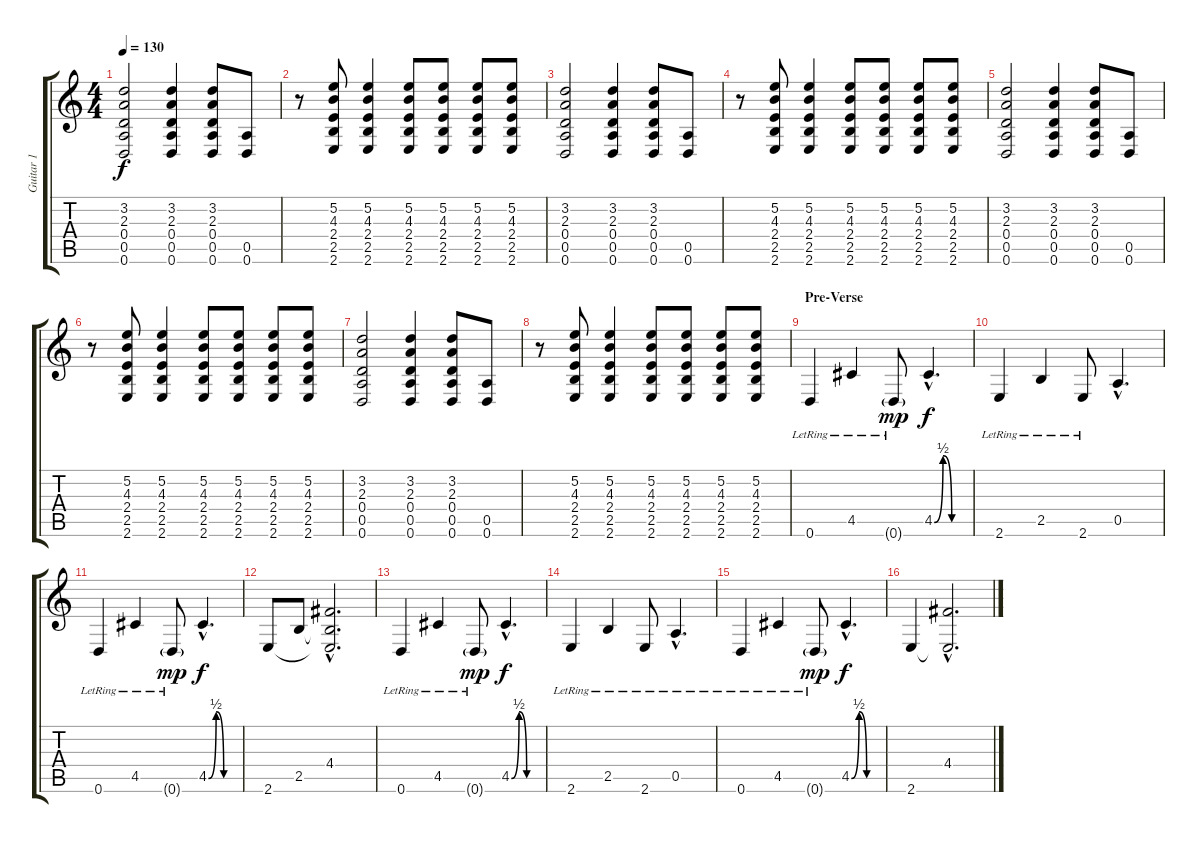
\track ("Guitar 1" "Guitar 1") {instrument electricguitarclean}
\staff {score tabs}
\tuning (E4 B3 G3 D3 A2 D2) {hide}
\ts (4 4)
\tempo 130
\clef g2
\ks c
(3.2 2.3 0.4 0.5 0.6).2{dy f} (3.2 2.3 0.4 0.5 0.6).4 (3.2 2.3 0.4 0.5 0.6).8 (0.5 0.6).8 |
r.8 (5.2 4.3 2.4 2.5 2.6).8 (5.2 4.3 2.4 2.5 2.6).4 (5.2 4.3 2.4 2.5 2.6).8 (5.2 4.3 2.4 2.5 2.6).8 (5.2 4.3 2.4 2.5 2.6).8 (5.2 4.3 2.4 2.5 2.6).8 |
(3.2 2.3 0.4 0.5 0.6).2 (3.2 2.3 0.4 0.5 0.6).4 (3.2 2.3 0.4 0.5 0.6).8 (0.5 0.6).8 |
r.8 (5.2 4.3 2.4 2.5 2.6).8 (5.2 4.3 2.4 2.5 2.6).4 (5.2 4.3 2.4 2.5 2.6).8 (5.2 4.3 2.4 2.5 2.6).8 (5.2 4.3 2.4 2.5 2.6).8 (5.2 4.3 2.4 2.5 2.6).8 |
(3.2 2.3 0.4 0.5 0.6).2 (3.2 2.3 0.4 0.5 0.6).4 (3.2 2.3 0.4 0.5 0.6).8 (0.5 0.6).8 |
r.8 (5.2 4.3 2.4 2.5 2.6).8 (5.2 4.3 2.4 2.5 2.6).4 (5.2 4.3 2.4 2.5 2.6).8 (5.2 4.3 2.4 2.5 2.6).8 (5.2 4.3 2.4 2.5 2.6).8 (5.2 4.3 2.4 2.5 2.6).8 |
(3.2 2.3 0.4 0.5 0.6).2 (3.2 2.3 0.4 0.5 0.6).4 (3.2 2.3 0.4 0.5 0.6).8 (0.5 0.6).8 |
r.8 (5.2 4.3 2.4 2.5 2.6).8 (5.2 4.3 2.4 2.5 2.6).4 (5.2 4.3 2.4 2.5 2.6).8 (5.2 4.3 2.4 2.5 2.6).8 (5.2 4.3 2.4 2.5 2.6).8 (5.2 4.3 2.4 2.5 2.6).8 |
\section ("" "Pre-Verse")
0.6{lr}.4{instrument electricguitarclean} 4.5{lr}.4 0.6{g lr}.8{dy mp} 4.5{be (custom 0 0 15 2 30 0 45 0 60 0) hac}.4{d dy f} |
2.6{lr}.4 2.5{lr}.4 2.6{lr}.8 0.5{hac}.4{d} |
0.6{lr}.4 4.5{lr}.4 0.6{g lr}.8{dy mp} 4.5{be (custom 0 0 15 2 30 0 45 0 60 0) hac}.4{d dy f} |
2.6.8 2.5.8 (4.4{hac} 2.5{hac t} 2.6{hac t}).2{d} |
0.6{lr}.4 4.5{lr}.4 0.6{g lr}.8{dy mp} 4.5{be (custom 0 0 15 2 30 0 45 0 60 0) hac}.4{d dy f} |
2.6{lr}.4 2.5{lr}.4 2.6{lr}.8 0.5{hac lr}.4{d} |
0.6{lr}.4 4.5{lr}.4 0.6{g lr}.8{dy mp} 4.5{be (custom 0 0 15 2 30 0 45 0 60 0) hac}.4{d dy f} |
2.6.4 (4.4{hac} 2.6{hac t}).2{d}
